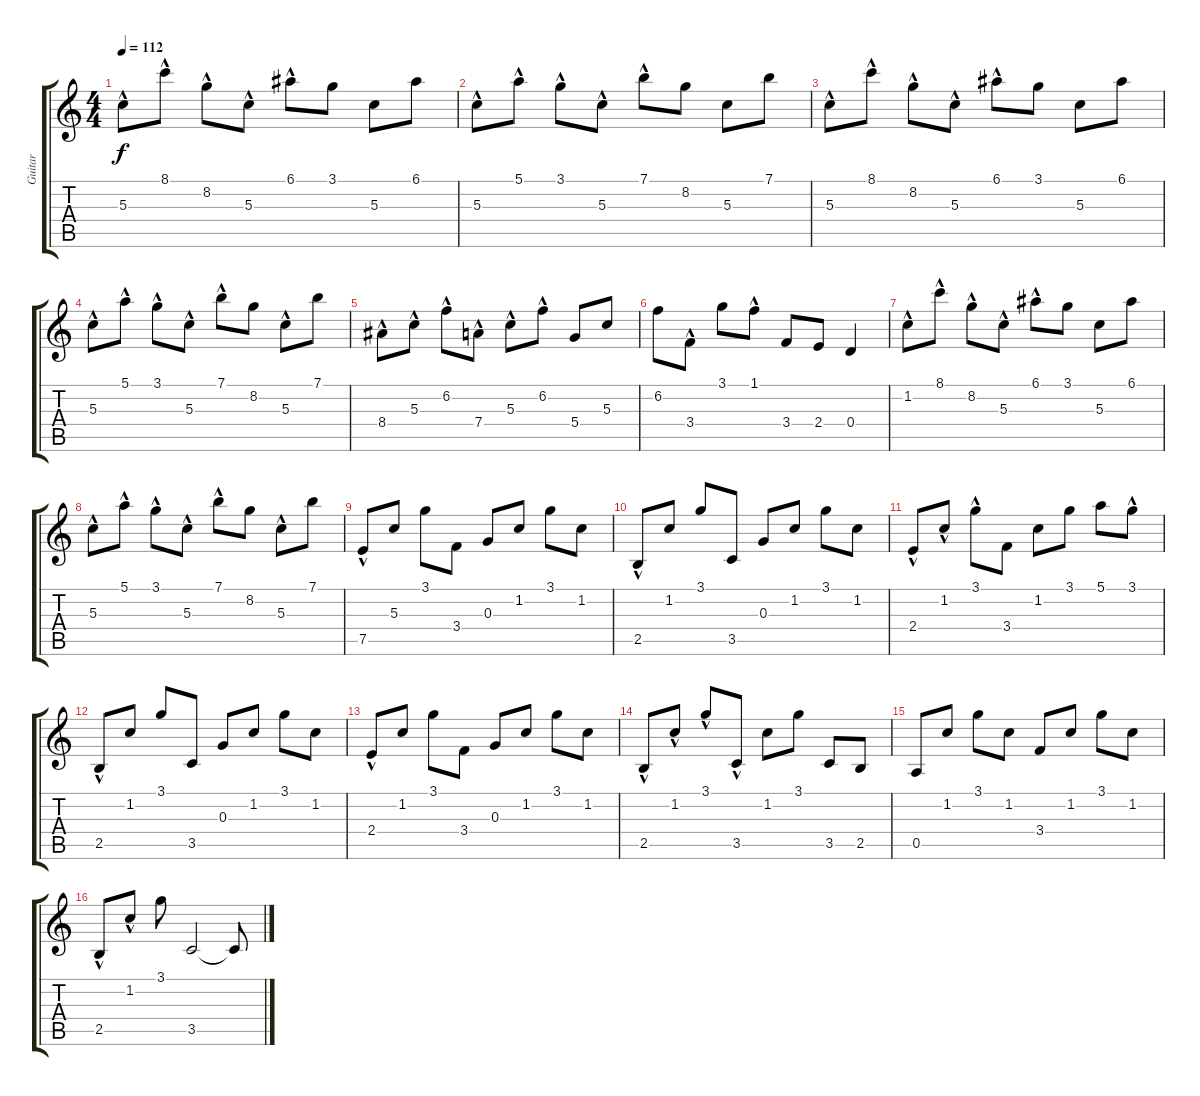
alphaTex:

\track ("Guitar" "Guitar") {instrument electricguitarclean}
\staff {score tabs}
\tuning (E4 B3 G3 D3 A2 E2) {hide}
\ts (4 4)
\tempo 112
\clef g2
\ks c
5.3{hac}.8{dy f} 8.1{hac}.8 8.2{hac}.8 5.3{hac}.8 6.1{hac}.8 3.1.8 5.3.8 6.1.8 |
5.3{hac}.8 5.1{hac}.8 3.1{hac}.8 5.3{hac}.8 7.1{hac}.8 8.2.8 5.3.8 7.1.8 |
5.3{hac}.8 8.1{hac}.8 8.2{hac}.8 5.3{hac}.8 6.1{hac}.8 3.1.8 5.3.8 6.1.8 |
5.3{hac}.8 5.1{hac}.8 3.1{hac}.8 5.3{hac}.8 7.1{hac}.8 8.2.8 5.3{hac}.8 7.1.8 |
8.4{hac}.8 5.3{hac}.8 6.2{hac}.8 7.4{hac}.8 5.3{hac}.8 6.2{hac}.8 5.4.8 5.3.8 |
6.2.8 3.4{hac}.8 3.1.8 1.1{hac}.8 3.4.8 2.4.8 0.4.4 |
1.2{hac}.8 8.1{hac}.8 8.2{hac}.8 5.3{hac}.8 6.1{hac}.8 3.1.8 5.3.8 6.1.8 |
5.3{hac}.8 5.1{hac}.8 3.1{hac}.8 5.3{hac}.8 7.1{hac}.8 8.2.8 5.3{hac}.8 7.1.8 |
7.5{hac}.8 5.3.8 3.1.8 3.4.8 0.3.8 1.2.8 3.1.8 1.2.8 |
2.5{hac}.8 1.2.8 3.1.8 3.5.8 0.3.8 1.2.8 3.1.8 1.2.8 |
2.4{hac}.8 1.2{hac}.8 3.1{hac}.8 3.4.8 1.2.8 3.1.8 5.1.8 3.1{hac}.8 |
2.5{hac}.8 1.2.8 3.1.8 3.5.8 0.3.8 1.2.8 3.1.8 1.2.8 |
2.4{hac}.8 1.2.8 3.1.8 3.4.8 0.3.8 1.2.8 3.1.8 1.2.8 |
2.5{hac}.8 1.2{hac}.8 3.1{hac}.8 3.5{hac}.8 1.2.8 3.1.8 3.5.8 2.5.8 |
0.5.8 1.2.8 3.1.8 1.2.8 3.4.8 1.2.8 3.1.8 1.2.8 |
2.5{hac}.8 1.2{hac}.8 3.1.8 3.5.2 3.5{t}.8
